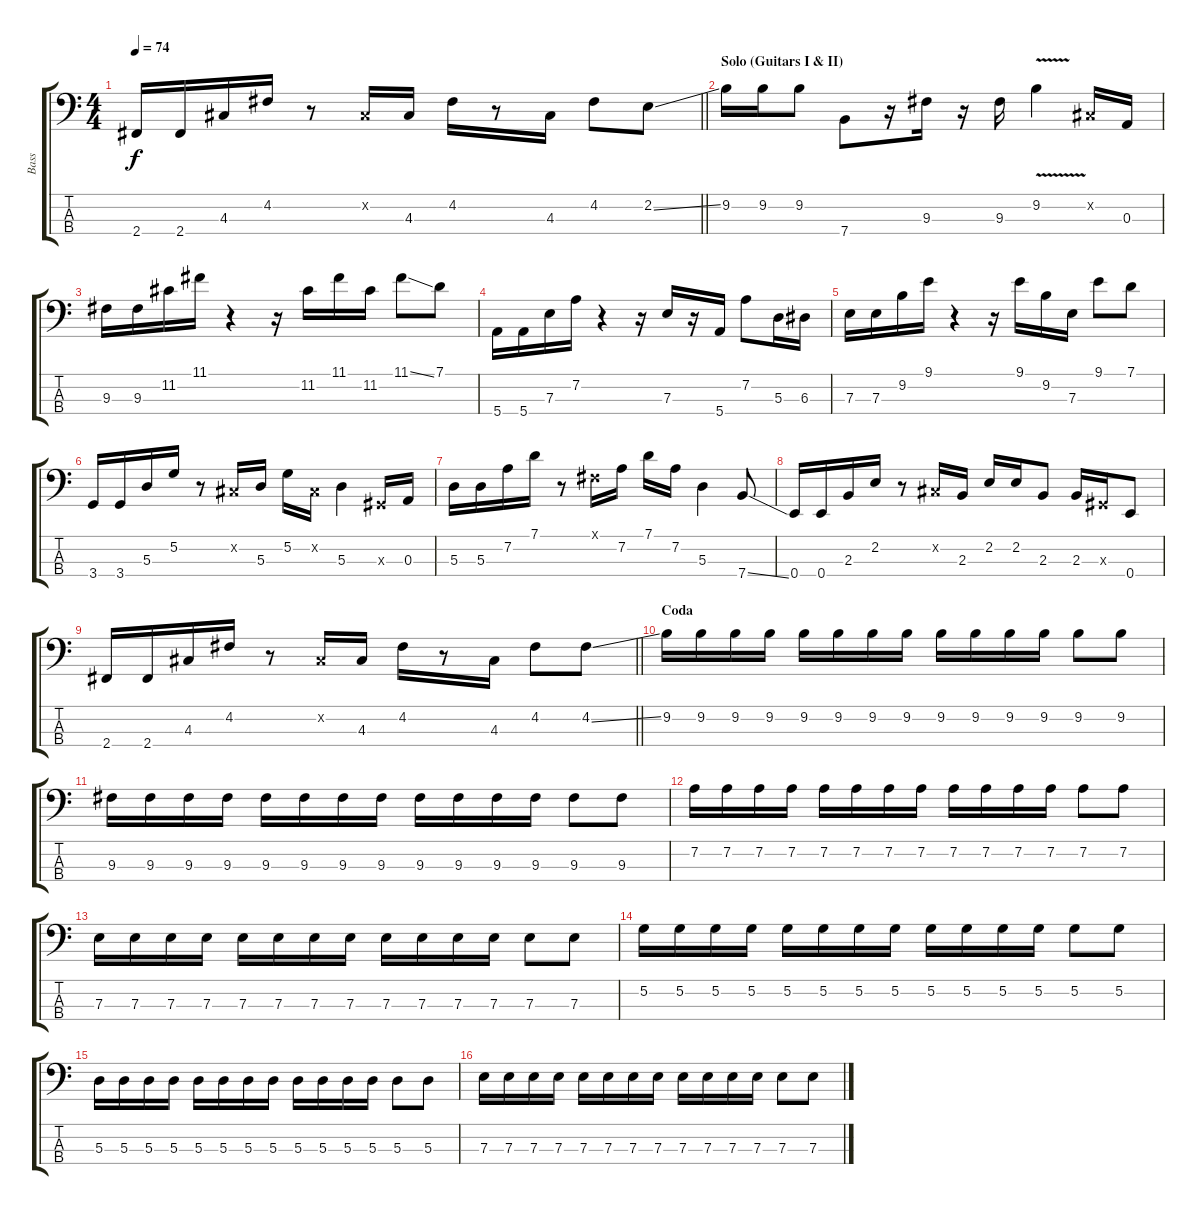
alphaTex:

\track ("Bass" "Bass") {instrument fretlessbass}
\staff {score tabs}
\tuning (G2 D2 A1 E1) {hide}
\ts (4 4)
\tempo 74
\clef f4
\barLineRight lightlight
\ks c
2.4.16{dy f} 2.4.16 4.3.16 4.2.16 r.8 -1.2{x}.16 4.3.16 4.2.16 r.8 4.3.16 4.2.8 2.2{ss}.8 |
\section ("" "Solo (Guitars I & II)")
9.2.16 9.2.16 9.2.8 7.4.8 r.16 9.3.16 r.16 9.3.16 9.2{v}.4 -1.2{x}.16 0.3.16 |
9.3.16 9.3.16 11.2.16 11.1.16 r.4 r.16 11.2.16 11.1.16 11.2.16 11.1{ss}.8 7.1.8 |
5.4.16 5.4.16 7.3.16 7.2.16 r.4 r.16 7.3.16 r.16 5.4.16 7.2.8 5.3.16 6.3.16 |
7.3.16 7.3.16 9.2.16 9.1.16 r.4 r.16 9.1.16 9.2.16 7.3.16 9.1.8 7.1.8 |
3.4.16 3.4.16 5.3.16 5.2.16 r.8 -1.2{x}.16 5.3.16 5.2.16 -1.2{x}.16 5.3.4 -1.3{x}.16 0.3.16 |
5.3.16 5.3.16 7.2.16 7.1.16 r.8 -1.1{x}.16 7.2.16 7.1.16 7.2.16 5.3.4 7.4{ss}.8 |
0.4.16 0.4.16 2.3.16 2.2.16 r.8 -1.2{x}.16 2.3.16 2.2.16 2.2.16 2.3.8 2.3.16 -1.3{x}.16 0.4.8 |
\barLineRight lightlight
2.4.16 2.4.16 4.3.16 4.2.16 r.8 -1.2{x}.16 4.3.16 4.2.16 r.8 4.3.16 4.2.8 4.2{ss}.8 |
\section ("" "Coda")
9.2.16 9.2.16 9.2.16 9.2.16 9.2.16 9.2.16 9.2.16 9.2.16 9.2.16 9.2.16 9.2.16 9.2.16 9.2.8 9.2.8 |
9.3.16 9.3.16 9.3.16 9.3.16 9.3.16 9.3.16 9.3.16 9.3.16 9.3.16 9.3.16 9.3.16 9.3.16 9.3.8 9.3.8 |
7.2.16 7.2.16 7.2.16 7.2.16 7.2.16 7.2.16 7.2.16 7.2.16 7.2.16 7.2.16 7.2.16 7.2.16 7.2.8 7.2.8 |
7.3.16 7.3.16 7.3.16 7.3.16 7.3.16 7.3.16 7.3.16 7.3.16 7.3.16 7.3.16 7.3.16 7.3.16 7.3.8 7.3.8 |
5.2.16 5.2.16 5.2.16 5.2.16 5.2.16 5.2.16 5.2.16 5.2.16 5.2.16 5.2.16 5.2.16 5.2.16 5.2.8 5.2.8 |
5.3.16 5.3.16 5.3.16 5.3.16 5.3.16 5.3.16 5.3.16 5.3.16 5.3.16 5.3.16 5.3.16 5.3.16 5.3.8 5.3.8 |
7.3.16 7.3.16 7.3.16 7.3.16 7.3.16 7.3.16 7.3.16 7.3.16 7.3.16 7.3.16 7.3.16 7.3.16 7.3.8 7.3.8
